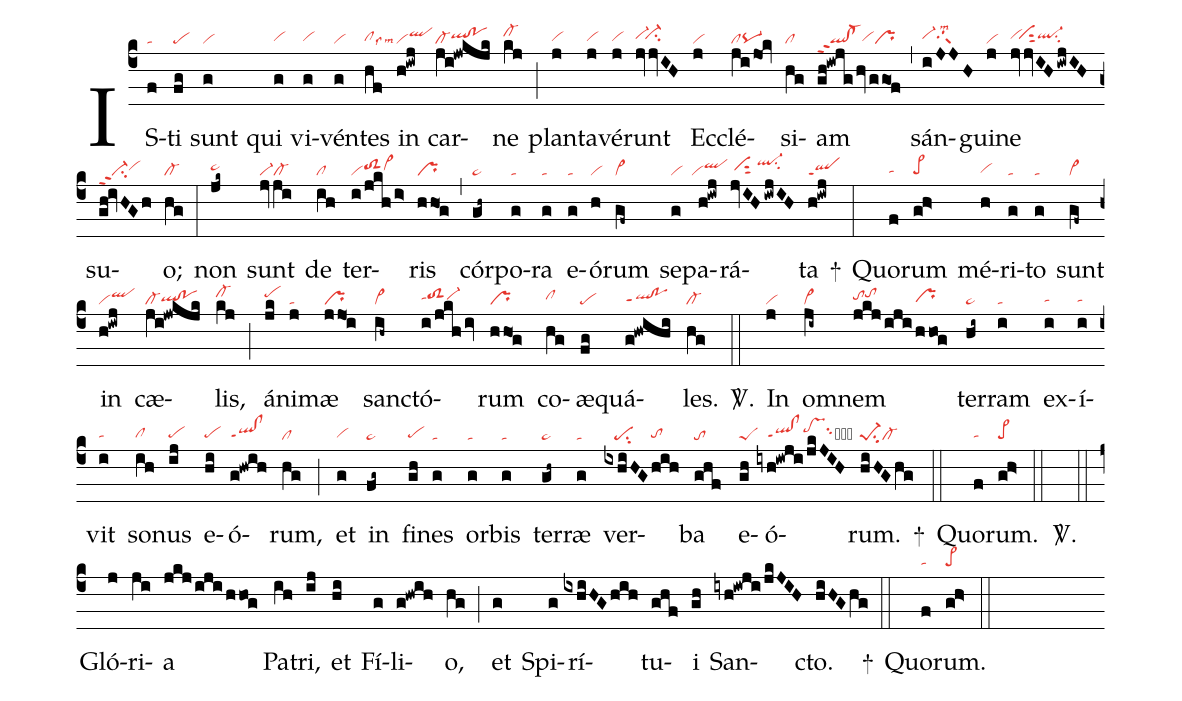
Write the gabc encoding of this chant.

nabc-lines:1;
%%
(c4)
IS(f|ta)ti(fg|pe) sunt(g|vi) qui(g|vihg) vi(g|vihg)vén(g|vi)tes(hf|clhglss9lsm9) in(h!iwj|viqlhi) car(ji!jwkjk|cl-qlhh!pohh)ne(kj|cl-hi) (;)
plan(j|vihg)ta(j|vihg)vé(j|vihg)runt(jvvIH|vi-hh`ci-hh) Ec(j|vi)clé(ji/jOk|clpq-)si(hg|cl)am(gh!iwjghvggo1f|ql!cl-ppt2vihgpr) (,)
sán(iJJH|vi-hhtgMhhlsm2)gui(j|vi)ne(jvvIHiwjIH|vihh`vihhsut2ql-hhsu2) su(gh!ivHGh|vi-ppt2su2vihh)o;(hg|cl-) (:)
non(jk~|ta>hh) sunt(jvji|vi-cl-) de(ih|cl) ter(i/jkh/i>|vitoS2hhvi>hh)ris(hho1g|pr) (,)
cór(gh~|ta>)po(g|ta)ra(g|ta) e(g|ta)ó(h|vi)rum(gf~|vi>) se(g|vi)pa(h!iwj|``viqlhi)rá(jvIHiwjIH|/vihhsut2/ql-hjsu2)ta(h!iwj|qlppt1) +(:)
Quo(f|tahg)rum(gh>|pe>hg) mé(h|vihg)ri(g|ta)to(g|ta) sunt(gf~|vi>) in(h!iwj|viqlhi) cæ(ji!jwkjk|cl-qlhg!pohg)lis,(kj|cl-hi) (;)
á(jk|pehi)ni(j|ta)mæ(jjo1i|pr) sanc(ih~|vi>)tó(i/jkhiv|tahhtoS2hhvi-hh)rum(hho1g|pr) co(hg|clhh)æ(fg|pe)quá(g!hwihi|qlhg!pohgppt1)les.(hg|cl-) <sp>V/</sp>.(::)
In(j|vi) om(ji~|vi>)nem(jkj/iji/|tohhtohi|hhog|prhg) ter(hi~|ta>)ram(i|ta) ex(i|tahg)í(i|tahg)vit(i|tahg) so(ih|clhg)nus(ij|pehg) e(hi|pehg)ó(g!hwih|qlhg!clhgppt1)rum,(hg|cl) (;)
et(g|vihg) in(fg~|ta>) fi(gh|pehg)nes(g|ta) or(g|ta)bis(g|ta) ter(gh~|ta>)ræ(g|ta) ver(ixhiHG|///pesu2|hih|tohg)ba(ghf|to) e(gh|peS)ó(iyh!iwji/jkJIH|///qlhg!clhgppt1pthisu2hj)rum.(hiHGhg|pe-1su2cl-) +(::)
Quo(f|tahg)rum.(gh>|pe>hg) (::)
<sp>V/</sp>.(::)
Gló(j)ri(ji)a(jkj/iji/hhog) Pa(ih)tri,(ij) et(hi) Fí(g)li(g!hwih)o,(hg) (;)
et(g) Spi(g)rí(ixhiHG/hih)tu(ghf)i(gh) San(iyh!iwji/jkJIH)cto.(hiHGhg) +(::)
Quo(f|tahg)rum.(gh>|pe>hg) (::)
